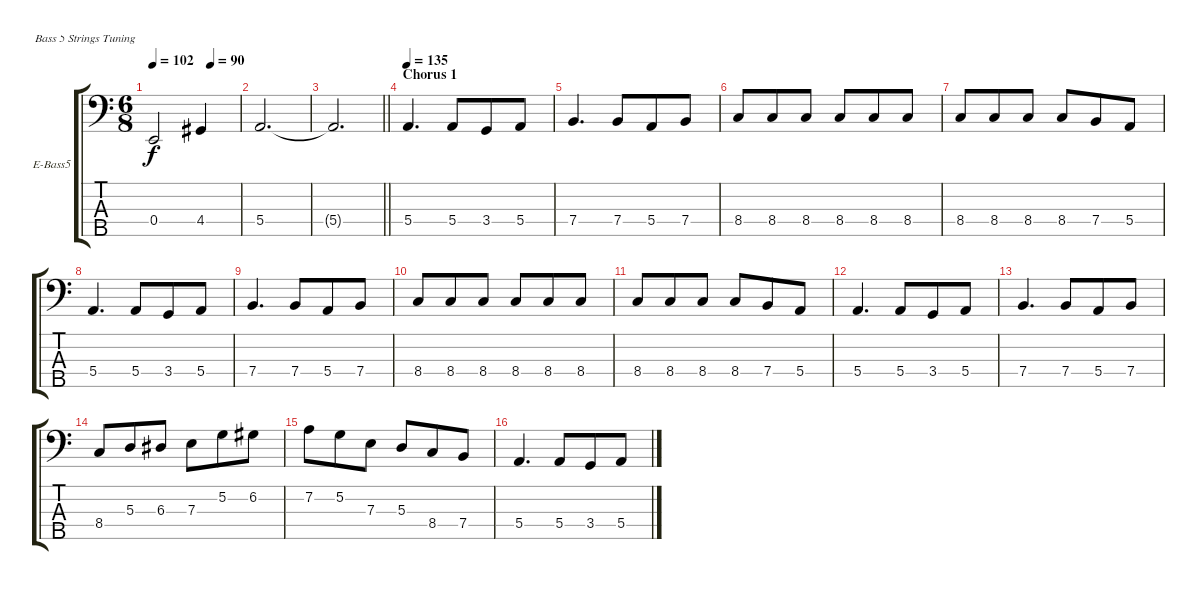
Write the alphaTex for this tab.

\bracketExtendMode groupsimilarinstruments
\firstSystemTrackNameOrientation horizontal
\otherSystemsTrackNameOrientation horizontal
\track ("bass (Andrey Stefnuk)" "E-Bass5") {instrument electricbassfinger}
\staff {score tabs}
\tuning (G2 D2 A1 E1 B0)
\ts (6 8)
\tempo 102
\tempo (90 0.666667)
\clef f4
\ks aminor
0.4.2{dy f} 4.4.4 |
5.4.2{d} |
\barLineRight lightlight
5.4{t}.2{d} |
\section ("" "Chorus 1")
\tempo 135
5.4.4{d} 5.4.8 3.4.8 5.4.8 |
7.4.4{d} 7.4.8 5.4.8 7.4.8 |
8.4.8 8.4.8 8.4.8 8.4.8 8.4.8 8.4.8 |
8.4.8 8.4.8 8.4.8 8.4.8 7.4.8 5.4.8 |
\beaming (8 3 3)
5.4.4{d} 5.4.8 3.4.8 5.4.8 |
7.4.4{d} 7.4.8 5.4.8 7.4.8 |
8.4.8 8.4.8 8.4.8 8.4.8 8.4.8 8.4.8 |
8.4.8 8.4.8 8.4.8 8.4.8 7.4.8 5.4.8 |
5.4.4{d} 5.4.8 3.4.8 5.4.8 |
7.4.4{d} 7.4.8 5.4.8 7.4.8 |
8.4.8 5.3.8 6.3.8 7.3.8 5.2.8 6.2.8 |
7.2.8 5.2.8 7.3.8 5.3.8 8.4.8 7.4.8 |
5.4.4{d} 5.4.8 3.4.8 5.4.8
